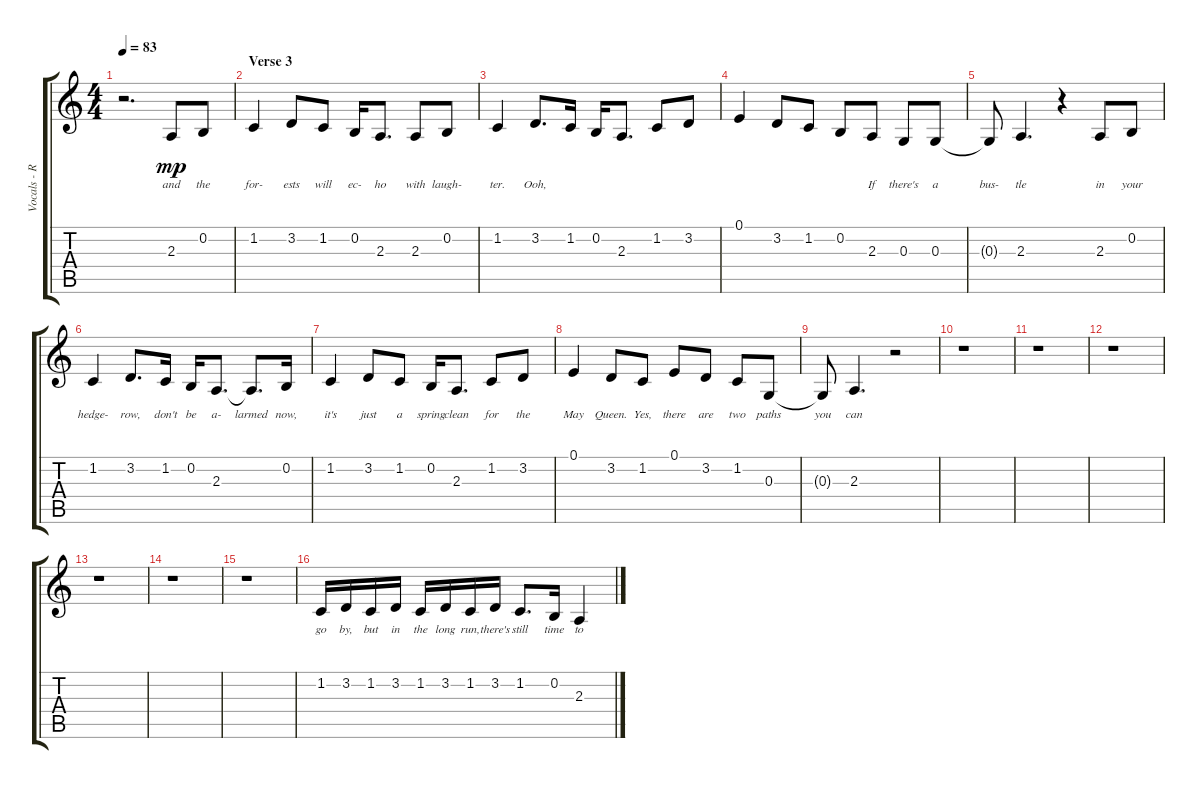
\track ("Vocals - R. Plant" "Vocals - R") {instrument acousticgrandpiano}
\staff {score tabs}
\tuning (E4 B3 G3 D3 A2 E2) {hide}
\ts (4 4)
\tempo 83
\clef g2
\ks c
r.2{d dy mp} 2.3.8{lyrics (0 "and") lyrics (1 "") lyrics (2 "") lyrics (3 "") lyrics (4 "")} 0.2.8{lyrics (0 "the") lyrics (1 "") lyrics (2 "") lyrics (3 "") lyrics (4 "")} |
\section ("" "Verse 3")
1.2.4{lyrics (0 "for-") lyrics (1 "") lyrics (2 "") lyrics (3 "") lyrics (4 "")} 3.2.8{lyrics (0 "ests") lyrics (1 "") lyrics (2 "") lyrics (3 "") lyrics (4 "")} 1.2.8{lyrics (0 "will") lyrics (1 "") lyrics (2 "") lyrics (3 "") lyrics (4 "")} 0.2.16{lyrics (0 "ec-") lyrics (1 "") lyrics (2 "") lyrics (3 "") lyrics (4 "")} 2.3.8{d lyrics (0 "ho") lyrics (1 "") lyrics (2 "") lyrics (3 "") lyrics (4 "")} 2.3.8{lyrics (0 "with") lyrics (1 "") lyrics (2 "") lyrics (3 "") lyrics (4 "")} 0.2.8{lyrics (0 "laugh-") lyrics (1 "") lyrics (2 "") lyrics (3 "") lyrics (4 "")} |
1.2.4{lyrics (0 "ter.") lyrics (1 "") lyrics (2 "") lyrics (3 "") lyrics (4 "")} 3.2.8{d lyrics (0 "Ooh,") lyrics (1 "") lyrics (2 "") lyrics (3 "") lyrics (4 "")} 1.2.16{lyrics (0 "") lyrics (1 "") lyrics (2 "") lyrics (3 "") lyrics (4 "")} 0.2.16{lyrics (0 "") lyrics (1 "") lyrics (2 "") lyrics (3 "") lyrics (4 "")} 2.3.8{d lyrics (0 "") lyrics (1 "") lyrics (2 "") lyrics (3 "") lyrics (4 "")} 1.2.8{lyrics (0 "") lyrics (1 "") lyrics (2 "") lyrics (3 "") lyrics (4 "")} 3.2.8{lyrics (0 "") lyrics (1 "") lyrics (2 "") lyrics (3 "") lyrics (4 "")} |
0.1.4{lyrics (0 "") lyrics (1 "") lyrics (2 "") lyrics (3 "") lyrics (4 "")} 3.2.8{lyrics (0 "") lyrics (1 "") lyrics (2 "") lyrics (3 "") lyrics (4 "")} 1.2.8{lyrics (0 "") lyrics (1 "") lyrics (2 "") lyrics (3 "") lyrics (4 "")} 0.2.8{lyrics (0 "") lyrics (1 "") lyrics (2 "") lyrics (3 "") lyrics (4 "")} 2.3.8{lyrics (0 "If") lyrics (1 "") lyrics (2 "") lyrics (3 "") lyrics (4 "")} 0.3.8{lyrics (0 "there's") lyrics (1 "") lyrics (2 "") lyrics (3 "") lyrics (4 "")} 0.3.8{lyrics (0 "a") lyrics (1 "") lyrics (2 "") lyrics (3 "") lyrics (4 "")} |
0.3{t}.8{lyrics (0 "bus-") lyrics (1 "") lyrics (2 "") lyrics (3 "") lyrics (4 "")} 2.3.4{d lyrics (0 "tle") lyrics (1 "") lyrics (2 "") lyrics (3 "") lyrics (4 "")} r.4 2.3.8{lyrics (0 "in") lyrics (1 "") lyrics (2 "") lyrics (3 "") lyrics (4 "")} 0.2.8{lyrics (0 "your") lyrics (1 "") lyrics (2 "") lyrics (3 "") lyrics (4 "")} |
1.2.4{lyrics (0 "hedge-") lyrics (1 "") lyrics (2 "") lyrics (3 "") lyrics (4 "")} 3.2.8{d lyrics (0 "row,") lyrics (1 "") lyrics (2 "") lyrics (3 "") lyrics (4 "")} 1.2.16{lyrics (0 "don't") lyrics (1 "") lyrics (2 "") lyrics (3 "") lyrics (4 "")} 0.2.16{lyrics (0 "be") lyrics (1 "") lyrics (2 "") lyrics (3 "") lyrics (4 "")} 2.3.8{d lyrics (0 "a-") lyrics (1 "") lyrics (2 "") lyrics (3 "") lyrics (4 "")} 2.3{t}.8{d lyrics (0 "larmed") lyrics (1 "") lyrics (2 "") lyrics (3 "") lyrics (4 "")} 0.2.16{lyrics (0 "now,") lyrics (1 "") lyrics (2 "") lyrics (3 "") lyrics (4 "")} |
1.2.4{lyrics (0 "it's") lyrics (1 "") lyrics (2 "") lyrics (3 "") lyrics (4 "")} 3.2.8{lyrics (0 "just") lyrics (1 "") lyrics (2 "") lyrics (3 "") lyrics (4 "")} 1.2.8{lyrics (0 "a") lyrics (1 "") lyrics (2 "") lyrics (3 "") lyrics (4 "")} 0.2.16{lyrics (0 "spring") lyrics (1 "") lyrics (2 "") lyrics (3 "") lyrics (4 "")} 2.3.8{d lyrics (0 "clean") lyrics (1 "") lyrics (2 "") lyrics (3 "") lyrics (4 "")} 1.2.8{lyrics (0 "for") lyrics (1 "") lyrics (2 "") lyrics (3 "") lyrics (4 "")} 3.2.8{lyrics (0 "the") lyrics (1 "") lyrics (2 "") lyrics (3 "") lyrics (4 "")} |
0.1.4{lyrics (0 "May") lyrics (1 "") lyrics (2 "") lyrics (3 "") lyrics (4 "")} 3.2.8{lyrics (0 "Queen.") lyrics (1 "") lyrics (2 "") lyrics (3 "") lyrics (4 "")} 1.2.8{lyrics (0 "Yes,") lyrics (1 "") lyrics (2 "") lyrics (3 "") lyrics (4 "")} 0.1.8{lyrics (0 "there") lyrics (1 "") lyrics (2 "") lyrics (3 "") lyrics (4 "")} 3.2.8{lyrics (0 "are") lyrics (1 "") lyrics (2 "") lyrics (3 "") lyrics (4 "")} 1.2.8{lyrics (0 "two") lyrics (1 "") lyrics (2 "") lyrics (3 "") lyrics (4 "")} 0.3.8{lyrics (0 "paths") lyrics (1 "") lyrics (2 "") lyrics (3 "") lyrics (4 "")} |
0.3{t}.8{lyrics (0 "you") lyrics (1 "") lyrics (2 "") lyrics (3 "") lyrics (4 "")} 2.3.4{d lyrics (0 "can") lyrics (1 "") lyrics (2 "") lyrics (3 "") lyrics (4 "")} r.2 |
r.1 |
r.1 |
r.1 |
r.1 |
r.1 |
r.1 |
1.2.16{lyrics (0 "go") lyrics (1 "") lyrics (2 "") lyrics (3 "") lyrics (4 "")} 3.2.16{lyrics (0 "by,") lyrics (1 "") lyrics (2 "") lyrics (3 "") lyrics (4 "")} 1.2.16{lyrics (0 "but") lyrics (1 "") lyrics (2 "") lyrics (3 "") lyrics (4 "")} 3.2.16{lyrics (0 "in") lyrics (1 "") lyrics (2 "") lyrics (3 "") lyrics (4 "")} 1.2.16{lyrics (0 "the") lyrics (1 "") lyrics (2 "") lyrics (3 "") lyrics (4 "")} 3.2.16{lyrics (0 "long") lyrics (1 "") lyrics (2 "") lyrics (3 "") lyrics (4 "")} 1.2.16{lyrics (0 "run,") lyrics (1 "") lyrics (2 "") lyrics (3 "") lyrics (4 "")} 3.2.16{lyrics (0 "there's") lyrics (1 "") lyrics (2 "") lyrics (3 "") lyrics (4 "")} 1.2.8{d lyrics (0 "still") lyrics (1 "") lyrics (2 "") lyrics (3 "") lyrics (4 "")} 0.2.16{lyrics (0 "time") lyrics (1 "") lyrics (2 "") lyrics (3 "") lyrics (4 "")} 2.3.4{lyrics (0 "to") lyrics (1 "") lyrics (2 "") lyrics (3 "") lyrics (4 "")}
